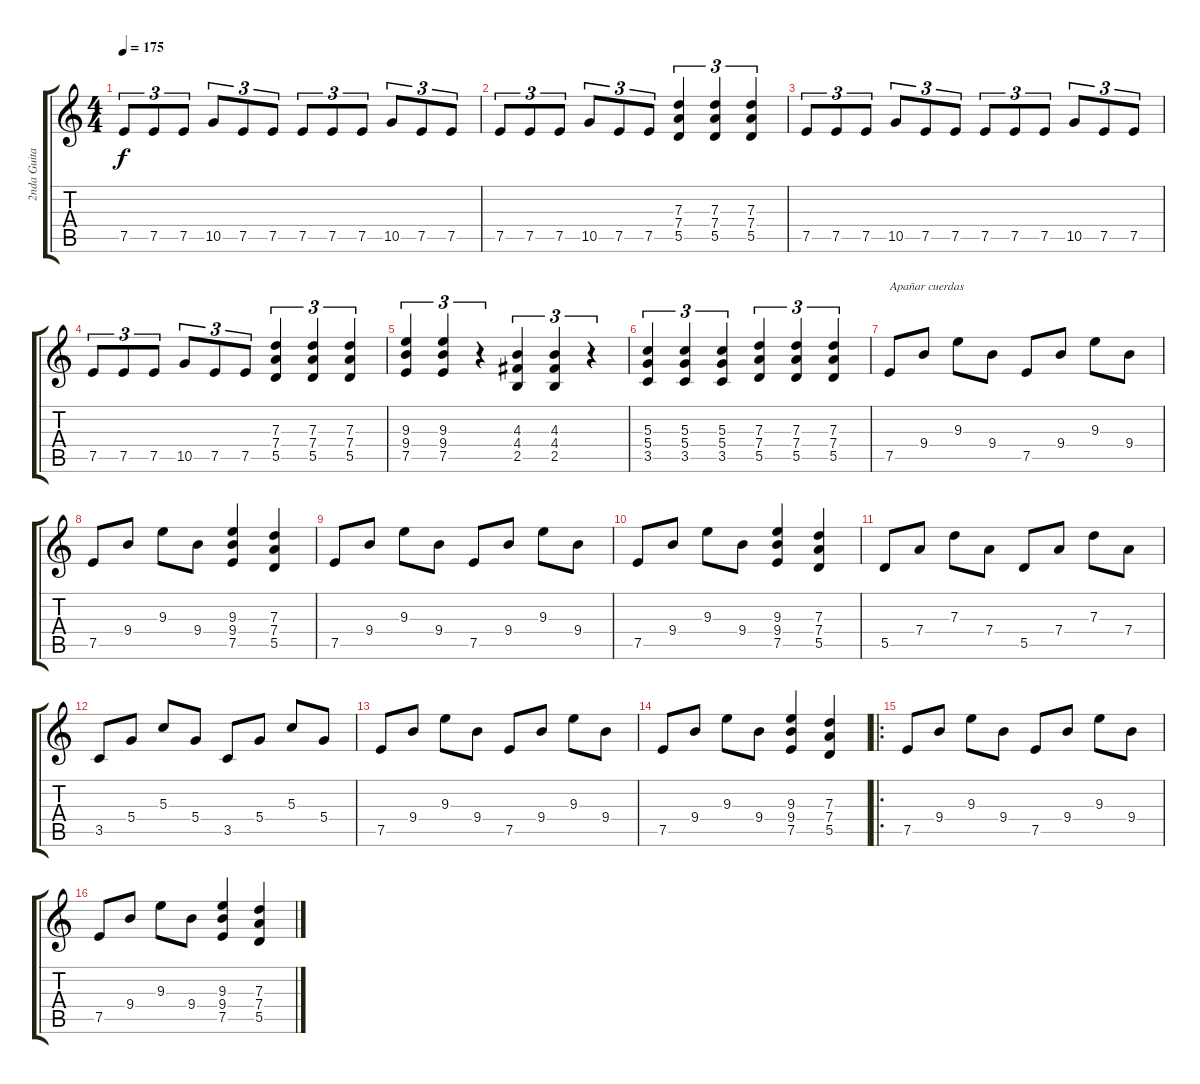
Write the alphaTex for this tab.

\track ("2nda Guitarra" "2nda Guita") {instrument distortionguitar}
\staff {score tabs}
\tuning (E4 B3 G3 D3 A2 E2) {hide}
\ts (4 4)
\tempo 175
\clef g2
\ks c
7.5.8{tu (3 2) dy f} 7.5.8{tu (3 2)} 7.5.8{tu (3 2)} 10.5.8{tu (3 2)} 7.5.8{tu (3 2)} 7.5.8{tu (3 2)} 7.5.8{tu (3 2)} 7.5.8{tu (3 2)} 7.5.8{tu (3 2)} 10.5.8{tu (3 2)} 7.5.8{tu (3 2)} 7.5.8{tu (3 2)} |
7.5.8{tu (3 2)} 7.5.8{tu (3 2)} 7.5.8{tu (3 2)} 10.5.8{tu (3 2)} 7.5.8{tu (3 2)} 7.5.8{tu (3 2)} (7.3 7.4 5.5).4{tu (3 2)} (7.3 7.4 5.5).4{tu (3 2)} (7.3 7.4 5.5).4{tu (3 2)} |
7.5.8{tu (3 2)} 7.5.8{tu (3 2)} 7.5.8{tu (3 2)} 10.5.8{tu (3 2)} 7.5.8{tu (3 2)} 7.5.8{tu (3 2)} 7.5.8{tu (3 2)} 7.5.8{tu (3 2)} 7.5.8{tu (3 2)} 10.5.8{tu (3 2)} 7.5.8{tu (3 2)} 7.5.8{tu (3 2)} |
7.5.8{tu (3 2)} 7.5.8{tu (3 2)} 7.5.8{tu (3 2)} 10.5.8{tu (3 2)} 7.5.8{tu (3 2)} 7.5.8{tu (3 2)} (7.3 7.4 5.5).4{tu (3 2)} (7.3 7.4 5.5).4{tu (3 2)} (7.3 7.4 5.5).4{tu (3 2)} |
(9.3 9.4 7.5).4{tu (3 2)} (9.3 9.4 7.5).4{tu (3 2)} r.4{tu (3 2)} (4.3 4.4 2.5).4{tu (3 2)} (4.3 4.4 2.5).4{tu (3 2)} r.4{tu (3 2)} |
(5.3 5.4 3.5).4{tu (3 2)} (5.3 5.4 3.5).4{tu (3 2)} (5.3 5.4 3.5).4{tu (3 2)} (7.3 7.4 5.5).4{tu (3 2)} (7.3 7.4 5.5).4{tu (3 2)} (7.3 7.4 5.5).4{tu (3 2)} |
7.5.8{txt "Apañar cuerdas"} 9.4.8 9.3.8 9.4.8 7.5.8 9.4.8 9.3.8 9.4.8 |
7.5.8 9.4.8 9.3.8 9.4.8 (9.3 9.4 7.5).4 (7.3 7.4 5.5).4 |
7.5.8 9.4.8 9.3.8 9.4.8 7.5.8 9.4.8 9.3.8 9.4.8 |
7.5.8 9.4.8 9.3.8 9.4.8 (9.3 9.4 7.5).4 (7.3 7.4 5.5).4 |
5.5.8 7.4.8 7.3.8 7.4.8 5.5.8 7.4.8 7.3.8 7.4.8 |
3.5.8 5.4.8 5.3.8 5.4.8 3.5.8 5.4.8 5.3.8 5.4.8 |
7.5.8 9.4.8 9.3.8 9.4.8 7.5.8 9.4.8 9.3.8 9.4.8 |
7.5.8 9.4.8 9.3.8 9.4.8 (9.3 9.4 7.5).4 (7.3 7.4 5.5).4 |
\ro
7.5.8 9.4.8 9.3.8 9.4.8 7.5.8 9.4.8 9.3.8 9.4.8 |
7.5.8 9.4.8 9.3.8 9.4.8 (9.3 9.4 7.5).4 (7.3 7.4 5.5).4
